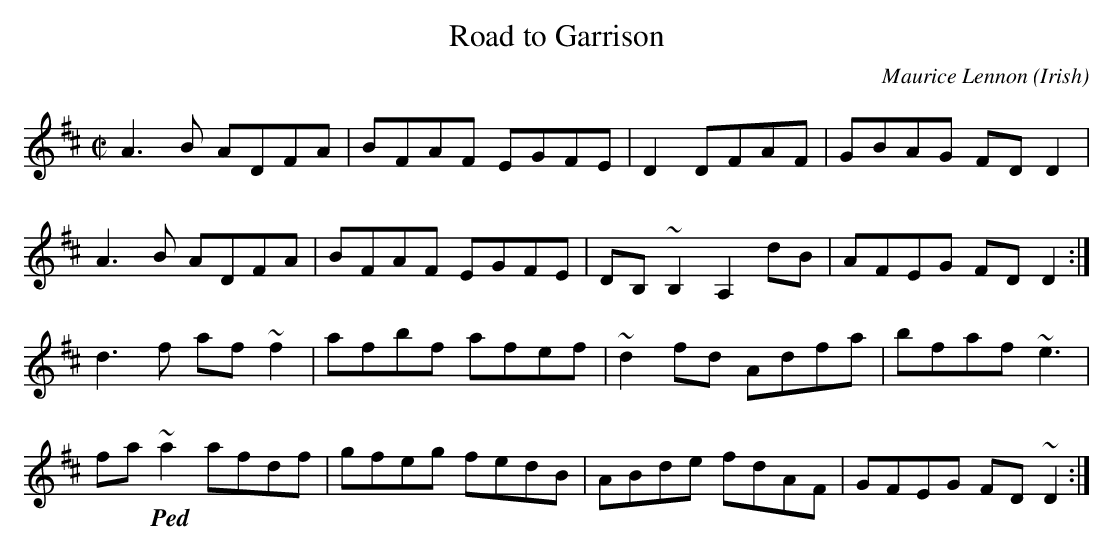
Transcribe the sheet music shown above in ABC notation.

X:1
T:Road to Garrison
C:Maurice Lennon
M:C|
K:D
A3 B ADFA | BFAF EGFE | D2 DFAF | GBAG FD D2 |
A3 B ADFA | BFAF EGFE | DB, ~B,2 A,2 dB | AFEG FD D2 :|
d3 f af ~f2 | afbf afef | ~d2 fd Adfa | bfaf ~e3 |
fa!ped! ~a2 afdf | gfeg fedB | ABde fdAF | GFEG FD ~D2 :|

Both these reels have been composed by fiddle player, Maurice
Lennon. Coming from a Leitrim traditional music dynasty (Maurice’s
father is renowned fiddle player, Ben Lennon while his uncle is
composer/fiddle player Charlie Lennon) it’s no wonder that Maurice is
himself a prolific composer. He was an original member of the
traditional super group, Stockton’s Wing back in the eighties who
recorded many of his compositions. Rumour has it that he is now
working on a collection of his own compositions and there is no doubt
but that this will be warmly welcomed by the Irish traditional music
community.
